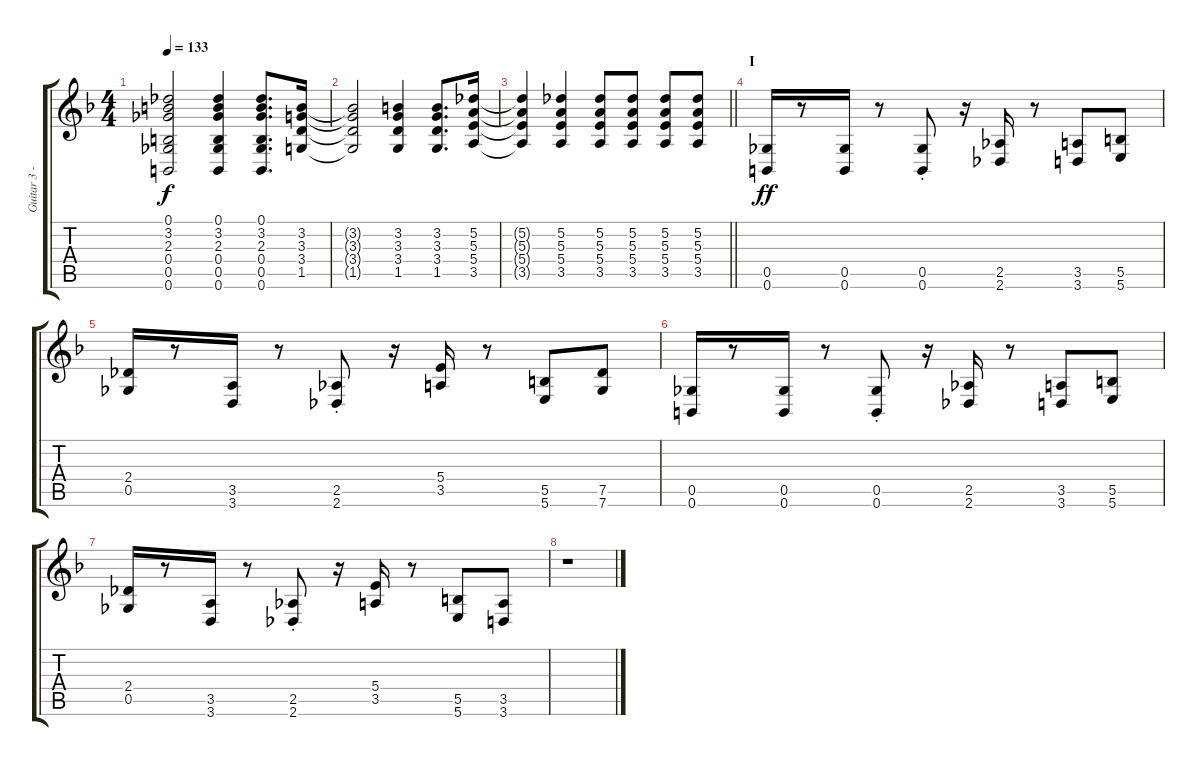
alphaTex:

\track ("Guitar 3 - Aoi" "Guitar 3 -") {instrument overdrivenguitar}
\staff {score tabs}
\tuning (Db4 Ab3 E3 B2 Gb2 B1) {hide}
\ts (4 4)
\tempo 133
\clef g2
\ks f
(0.1{t} 3.2{t} 2.3{t} 0.4{t} 0.5{t} 0.6{t}).2{dy f} (0.1 3.2 2.3 0.4 0.5 0.6).4 (0.1 3.2 2.3 0.4 0.5 0.6).8{d} (3.2 3.3 3.4 1.5).16 |
(3.2{t} 3.3{t} 3.4{t} 1.5{t}).2 (3.2 3.3 3.4 1.5).4 (3.2 3.3 3.4 1.5).8{d} (5.2 5.3 5.4 3.5).16 |
\barLineRight lightlight
(5.2{t} 5.3{t} 5.4{t} 3.5{t}).4 (5.2 5.3 5.4 3.5).4 (5.2 5.3 5.4 3.5).8 (5.2 5.3 5.4 3.5).8 (5.2 5.3 5.4 3.5).8 (5.2 5.3 5.4 3.5).8 |
\section ("" "I")
(0.5 0.6).16{dy ff} r.8 (0.5 0.6).16 r.8 (0.5{st} 0.6{st}).8 r.16 (2.5 2.6).16 r.8 (3.5 3.6).8 (5.5 5.6).8 |
(2.4 0.5).16 r.8 (3.5 3.6).16 r.8 (2.5{st} 2.6{st}).8 r.16 (5.4 3.5).16 r.8 (5.5 5.6).8 (7.5 7.6).8 |
(0.5 0.6).16 r.8 (0.5 0.6).16 r.8 (0.5{st} 0.6{st}).8 r.16 (2.5 2.6).16 r.8 (3.5 3.6).8 (5.5 5.6).8 |
(2.4 0.5).16 r.8 (3.5 3.6).16 r.8 (2.5{st} 2.6{st}).8 r.16 (5.4 3.5).16 r.8 (5.5 5.6).8 (3.5 3.6).8 |
r.1
